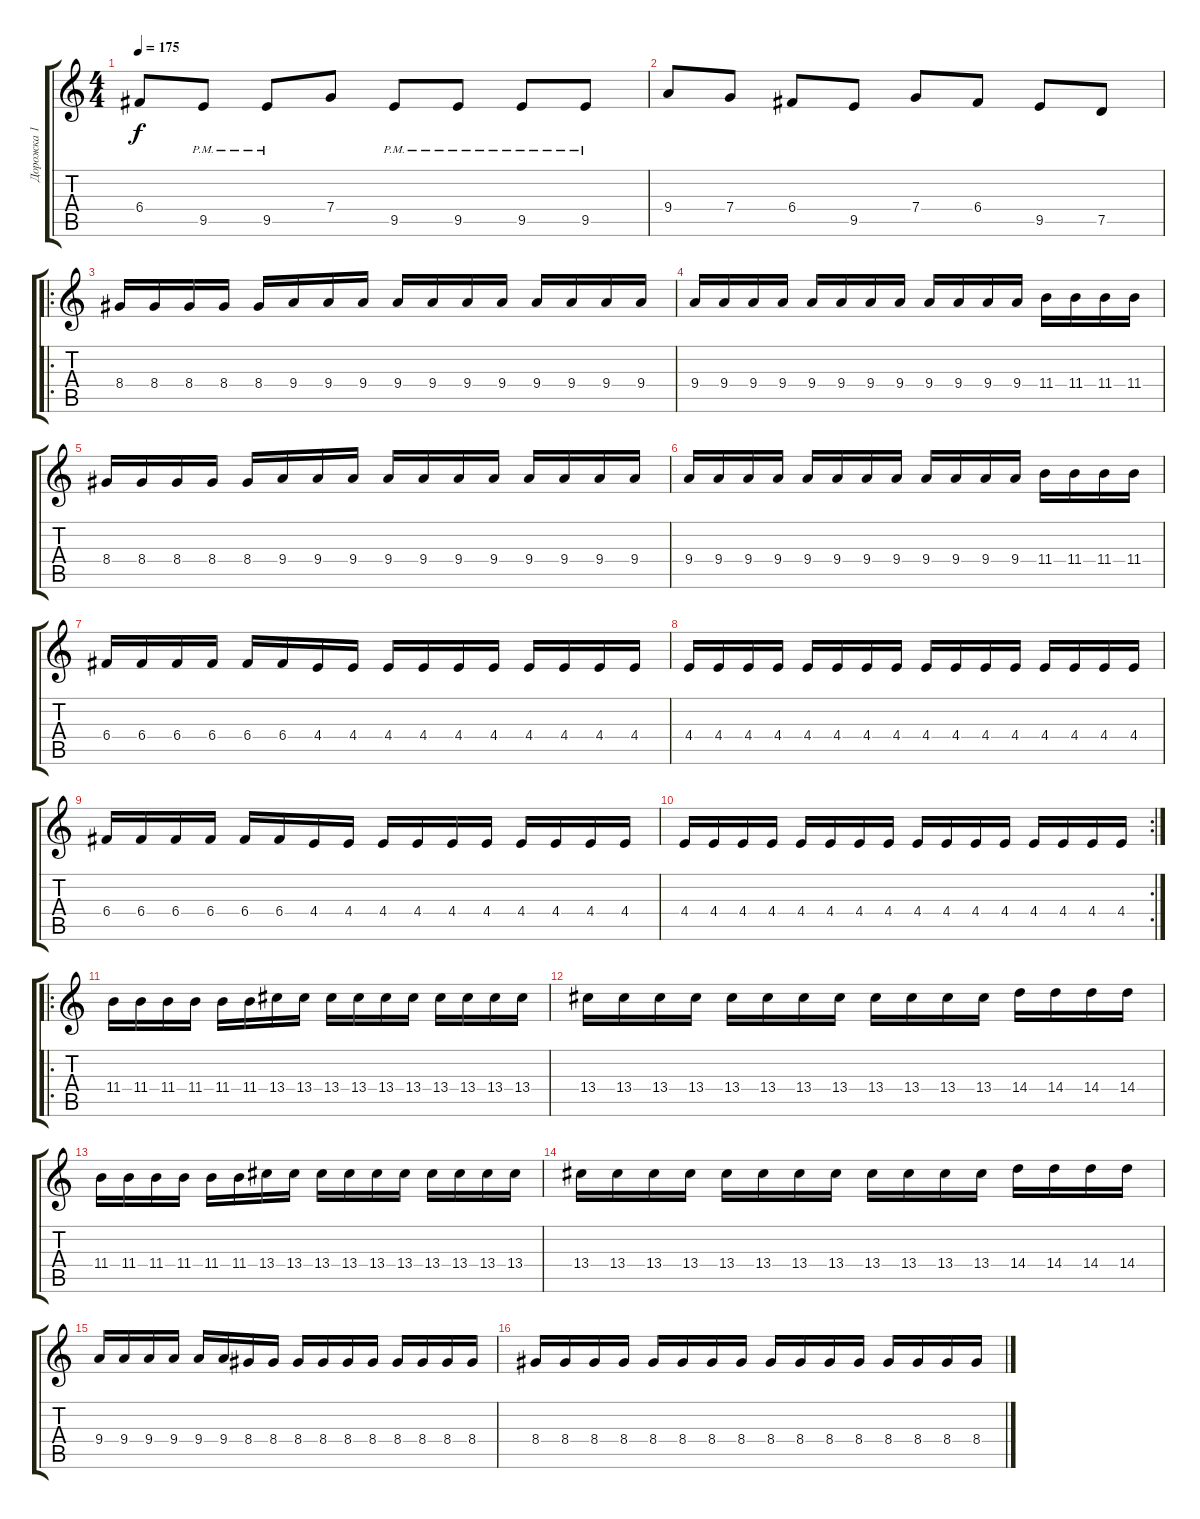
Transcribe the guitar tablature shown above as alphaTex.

\track ("Дорожка 1" "Дорожка 1") {instrument distortionguitar}
\staff {score tabs}
\tuning (D4 A3 F3 C3 G2 C2) {hide}
\ts (4 4)
\tempo 175
\clef g2
\ks c
6.4.8{dy f} 9.5{pm}.8 9.5{pm}.8 7.4.8 9.5{pm}.8 9.5{pm}.8 9.5{pm}.8 9.5{pm}.8 |
9.4.8 7.4.8 6.4.8 9.5.8 7.4.8 6.4.8 9.5.8 7.5.8 |
\ro
8.4.16 8.4.16 8.4.16 8.4.16 8.4.16 9.4.16 9.4.16 9.4.16 9.4.16 9.4.16 9.4.16 9.4.16 9.4.16 9.4.16 9.4.16 9.4.16 |
9.4.16 9.4.16 9.4.16 9.4.16 9.4.16 9.4.16 9.4.16 9.4.16 9.4.16 9.4.16 9.4.16 9.4.16 11.4.16 11.4.16 11.4.16 11.4.16 |
8.4.16 8.4.16 8.4.16 8.4.16 8.4.16 9.4.16 9.4.16 9.4.16 9.4.16 9.4.16 9.4.16 9.4.16 9.4.16 9.4.16 9.4.16 9.4.16 |
9.4.16 9.4.16 9.4.16 9.4.16 9.4.16 9.4.16 9.4.16 9.4.16 9.4.16 9.4.16 9.4.16 9.4.16 11.4.16 11.4.16 11.4.16 11.4.16 |
6.4.16 6.4.16 6.4.16 6.4.16 6.4.16 6.4.16 4.4.16 4.4.16 4.4.16 4.4.16 4.4.16 4.4.16 4.4.16 4.4.16 4.4.16 4.4.16 |
4.4.16 4.4.16 4.4.16 4.4.16 4.4.16 4.4.16 4.4.16 4.4.16 4.4.16 4.4.16 4.4.16 4.4.16 4.4.16 4.4.16 4.4.16 4.4.16 |
6.4.16 6.4.16 6.4.16 6.4.16 6.4.16 6.4.16 4.4.16 4.4.16 4.4.16 4.4.16 4.4.16 4.4.16 4.4.16 4.4.16 4.4.16 4.4.16 |
\rc 2
4.4.16 4.4.16 4.4.16 4.4.16 4.4.16 4.4.16 4.4.16 4.4.16 4.4.16 4.4.16 4.4.16 4.4.16 4.4.16 4.4.16 4.4.16 4.4.16 |
\ro
11.4.16 11.4.16 11.4.16 11.4.16 11.4.16 11.4.16 13.4.16 13.4.16 13.4.16 13.4.16 13.4.16 13.4.16 13.4.16 13.4.16 13.4.16 13.4.16 |
13.4.16 13.4.16 13.4.16 13.4.16 13.4.16 13.4.16 13.4.16 13.4.16 13.4.16 13.4.16 13.4.16 13.4.16 14.4.16 14.4.16 14.4.16 14.4.16 |
11.4.16 11.4.16 11.4.16 11.4.16 11.4.16 11.4.16 13.4.16 13.4.16 13.4.16 13.4.16 13.4.16 13.4.16 13.4.16 13.4.16 13.4.16 13.4.16 |
13.4.16 13.4.16 13.4.16 13.4.16 13.4.16 13.4.16 13.4.16 13.4.16 13.4.16 13.4.16 13.4.16 13.4.16 14.4.16 14.4.16 14.4.16 14.4.16 |
9.4.16 9.4.16 9.4.16 9.4.16 9.4.16 9.4.16 8.4.16 8.4.16 8.4.16 8.4.16 8.4.16 8.4.16 8.4.16 8.4.16 8.4.16 8.4.16 |
8.4.16 8.4.16 8.4.16 8.4.16 8.4.16 8.4.16 8.4.16 8.4.16 8.4.16 8.4.16 8.4.16 8.4.16 8.4.16 8.4.16 8.4.16 8.4.16
